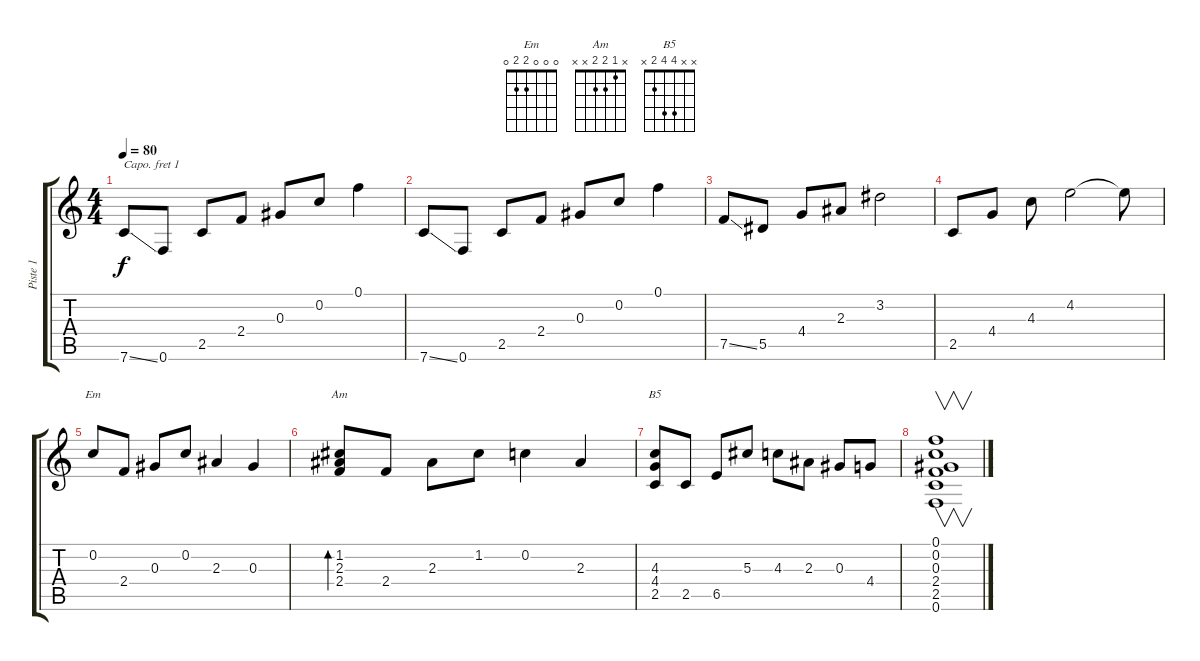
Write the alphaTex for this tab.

\track ("Piste 1" "Piste 1") {instrument acousticguitarnylon}
\staff {score tabs}
\capo 1
\tuning (E4 B3 G3 D3 A2 E2) {hide}
\chord ("Em" 0 0 0 2 2 0)
\chord ("Am" x 1 2 2 x x)
\chord ("B5" x x 4 4 2 x)
\ts (4 4)
\tempo 80
\clef g2
\ks c
7.6{ss}.8{dy f} 0.6.8 2.5.8 2.4.8 0.3.8 0.2.8 0.1.4 |
7.6{ss}.8 0.6.8 2.5.8 2.4.8 0.3.8 0.2.8 0.1.4 |
7.5{ss}.8 5.5.8 4.4.8 2.3.8 3.2.2 |
2.5.8 4.4.8 4.3.8 4.2.2 4.2{t}.8 |
0.2.8{ch "Em"} 2.4.8 0.3.8 0.2.8 2.3.4 0.3.4 |
(1.2 2.3 2.4).8{bd 480 ch "Am"} 2.4.8 2.3.8 1.2.8 0.2.4 2.3.4 |
(4.3 4.4 2.5).8{ch "B5"} 2.5.8 6.5.8 5.3.8 4.3.8 2.3.8 0.3.8 4.4.8 |
(0.1 0.2 0.3 2.4 2.5 0.6).1{v}
